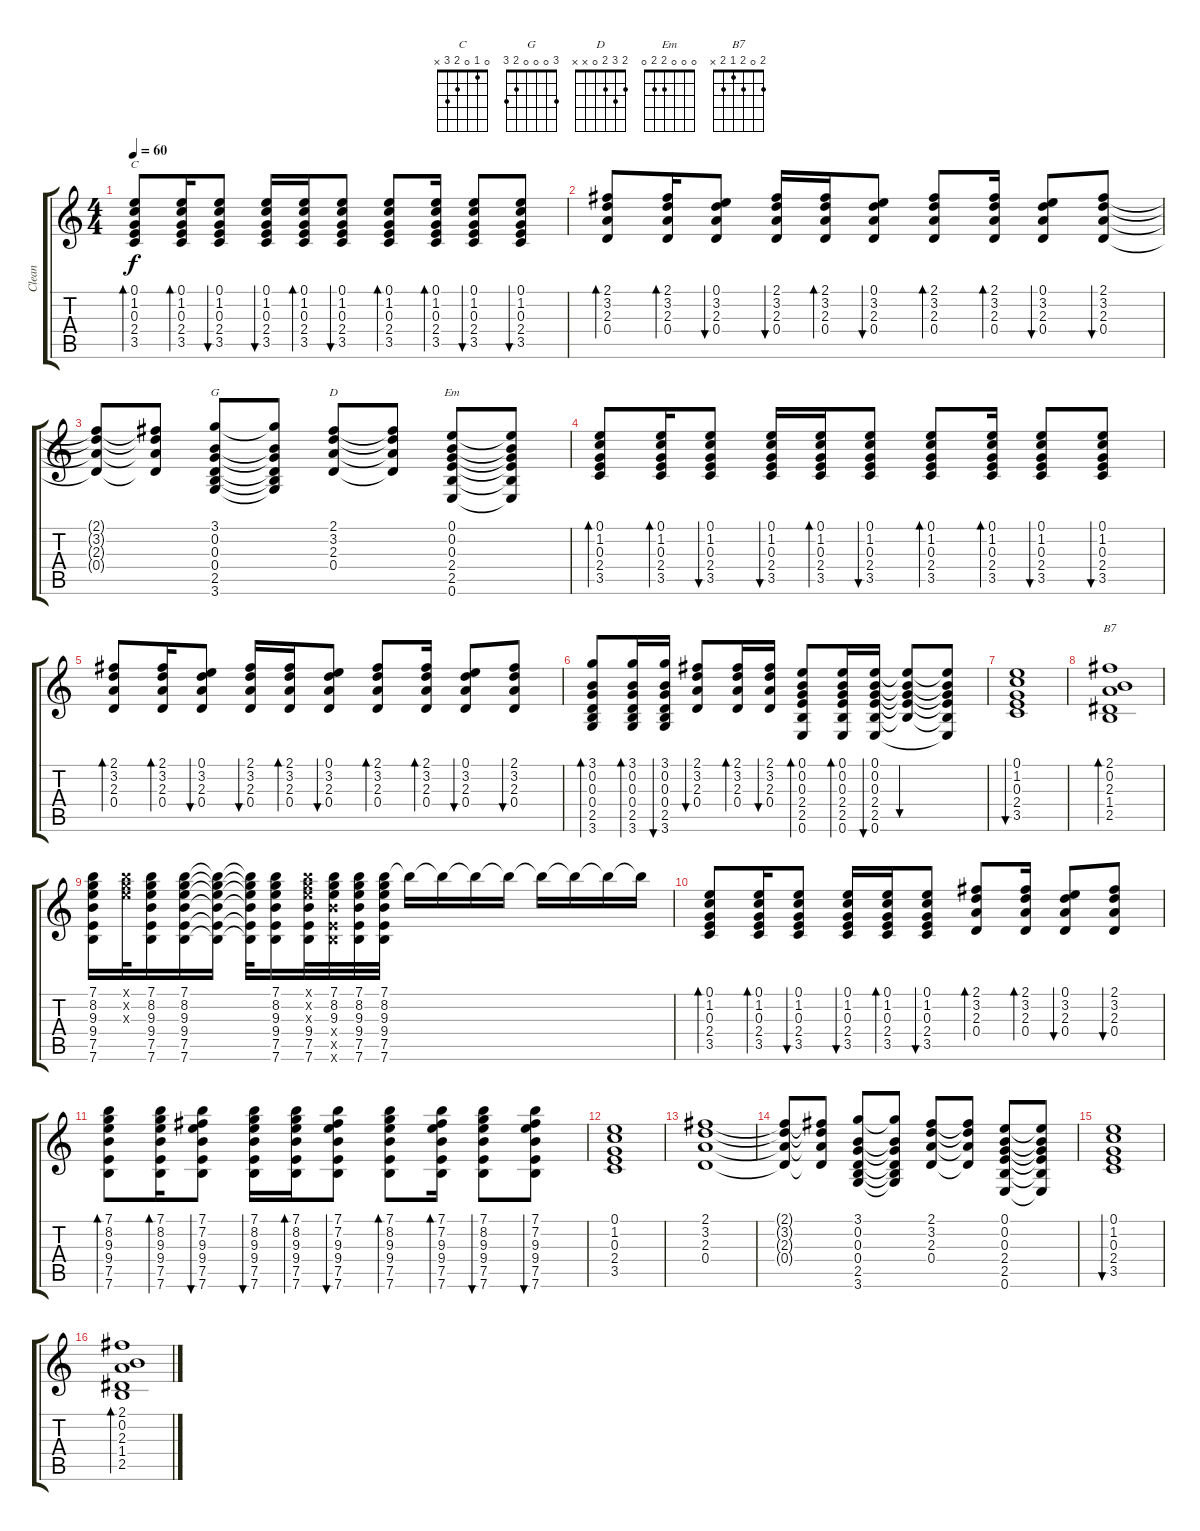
\track ("Clean" "Clean") {instrument electricguitarclean}
\staff {score tabs}
\tuning (E4 B3 G3 D3 A2 E2) {hide}
\chord ("C" 0 1 0 2 3 x)
\chord ("G" 3 0 0 0 2 3)
\chord ("D" 2 3 2 0 x x)
\chord ("Em" 0 0 0 2 2 0)
\chord ("B7" 2 0 2 1 2 x)
\ts (4 4)
\tempo 60
\clef g2
\ks c
(0.1 1.2 0.3 2.4 3.5).8{bd 30 ch "C" dy f} (0.1 1.2 0.3 2.4 3.5).16{bd 30} (0.1 1.2 0.3 2.4 3.5).8{bu 30} (0.1 1.2 0.3 2.4 3.5).16{bu 30} (0.1 1.2 0.3 2.4 3.5).16{bd 30} (0.1 1.2 0.3 2.4 3.5).8{bu 30} (0.1 1.2 0.3 2.4 3.5).8{bd 30} (0.1 1.2 0.3 2.4 3.5).16{bd 30} (0.1 1.2 0.3 2.4 3.5).8{bu 30} (0.1 1.2 0.3 2.4 3.5).8{bu 30} |
(2.1 3.2 2.3 0.4).8{bd 30} (2.1 3.2 2.3 0.4).16{bd 30} (0.1 3.2 2.3 0.4).8{bu 30} (2.1 3.2 2.3 0.4).16{bu 30} (2.1 3.2 2.3 0.4).16{bd 30} (0.1 3.2 2.3 0.4).8{bu 30} (2.1 3.2 2.3 0.4).8{bd 30} (2.1 3.2 2.3 0.4).16{bd 30} (0.1 3.2 2.3 0.4).8{bu 30} (2.1 3.2 2.3 0.4).8{bu 30} |
(2.1{t} 3.2{t} 2.3{t} 0.4{t}).8 (2.1{t} 3.2{t} 2.3{t} 0.4{t}).8 (3.1 0.2 0.3 0.4 2.5 3.6).8{ch "G"} (3.1{t} 0.2{t} 0.3{t} 0.4{t} 2.5{t} 3.6{t}).8 (2.1 3.2 2.3 0.4).8{ch "D"} (2.1{t} 3.2{t} 2.3{t} 0.4{t}).8 (0.1 0.2 0.3 2.4 2.5 0.6).8{ch "Em"} (0.1{t} 0.2{t} 0.3{t} 2.4{t} 2.5{t} 0.6{t}).8 |
(0.1 1.2 0.3 2.4 3.5).8{bd 30} (0.1 1.2 0.3 2.4 3.5).16{bd 30} (0.1 1.2 0.3 2.4 3.5).8{bu 30} (0.1 1.2 0.3 2.4 3.5).16{bu 30} (0.1 1.2 0.3 2.4 3.5).16{bd 30} (0.1 1.2 0.3 2.4 3.5).8{bu 30} (0.1 1.2 0.3 2.4 3.5).8{bd 30} (0.1 1.2 0.3 2.4 3.5).16{bd 30} (0.1 1.2 0.3 2.4 3.5).8{bu 30} (0.1 1.2 0.3 2.4 3.5).8{bu 30} |
(2.1 3.2 2.3 0.4).8{bd 30} (2.1 3.2 2.3 0.4).16{bd 30} (0.1 3.2 2.3 0.4).8{bu 30} (2.1 3.2 2.3 0.4).16{bu 30} (2.1 3.2 2.3 0.4).16{bd 30} (0.1 3.2 2.3 0.4).8{bu 30} (2.1 3.2 2.3 0.4).8{bd 30} (2.1 3.2 2.3 0.4).16{bd 30} (0.1 3.2 2.3 0.4).8{bu 30} (2.1 3.2 2.3 0.4).8{bu 30} |
(3.1 0.2 0.3 0.4 2.5 3.6).8{bd 30} (3.1 0.2 0.3 0.4 2.5 3.6).16{bd 30} (3.1 0.2 0.3 0.4 2.5 3.6).16{bu 30} (2.1 3.2 2.3 0.4).8{bu 30} (2.1 3.2 2.3 0.4).16{bd 30} (2.1 3.2 2.3 0.4).16{bu 30} (0.1 0.2 0.3 2.4 2.5 0.6).8{bd 30} (0.1 0.2 0.3 2.4 2.5 0.6).16{bd 30} (0.1 0.2 0.3 2.4 2.5 0.6).16{bu 30} (0.1{t} 0.2{t} 0.3{t} 2.4{t} 2.5{t}).8{bu 30} (0.1{t} 0.2{t} 0.3{t} 2.4{t} 2.5{t} 0.6{t}).8 |
(0.1 1.2 0.3 2.4 3.5).1{bu 240} |
(2.1 0.2 2.3 1.4 2.5).1{bd 240 ch "B7"} |
(7.1 8.2 9.3 9.4 7.5 7.6).16 (7.1{x} 8.2{x} 9.3{x}).32 (7.1 8.2 9.3 9.4 7.5 7.6).16 (7.1 8.2 9.3 9.4 7.5 7.6).16 (7.1{t} 8.2{t} 9.3{t} 9.4{t} 7.5{t} 7.6{t}).16 (7.1{t} 8.2{t} 9.3{t} 9.4{t} 7.5{t} 7.6{t}).32 (7.1 8.2 9.3 9.4 7.5 7.6).16 (7.1{x} 8.2{x} 9.3{x} 9.4 7.5 7.6).32 (7.1 8.2 9.3 9.4{x} 7.5{x} 7.6{x}).32 (7.1 8.2 9.3 9.4 7.5 7.6).32 (7.1 8.2 9.3 9.4 7.5 7.6).32 7.1{t}.16 7.1{t}.16 7.1{t}.16 7.1{t}.16 7.1{t}.16 7.1{t}.16 7.1{t}.16 7.1{t}.16 |
(0.1 1.2 0.3 2.4 3.5).8{bd 30} (0.1 1.2 0.3 2.4 3.5).16{bd 30} (0.1 1.2 0.3 2.4 3.5).8{bu 30} (0.1 1.2 0.3 2.4 3.5).16{bu 30} (0.1 1.2 0.3 2.4 3.5).16{bd 30} (0.1 1.2 0.3 2.4 3.5).8{bu 30} (2.1 3.2 2.3 0.4).8{bd 30} (2.1 3.2 2.3 0.4).16{bd 30} (0.1 3.2 2.3 0.4).8{bu 30} (2.1 3.2 2.3 0.4).8{bu 30} |
(7.1 8.2 9.3 9.4 7.5 7.6).8{bd 30} (7.1 8.2 9.3 9.4 7.5 7.6).16{bd 30} (7.1 7.2 9.3 9.4 7.5 7.6).8{bu 30} (7.1 8.2 9.3 9.4 7.5 7.6).16{bu 30} (7.1 8.2 9.3 9.4 7.5 7.6).16{bd 30} (7.1 7.2 9.3 9.4 7.5 7.6).8{bu 30} (7.1 8.2 9.3 9.4 7.5 7.6).8{bd 30} (7.1 7.2 9.3 9.4 7.5 7.6).16{bd 30} (7.1 8.2 9.3 9.4 7.5 7.6).8{bu 30} (7.1 7.2 9.3 9.4 7.5 7.6).8{bu 30} |
(0.1 1.2 0.3 2.4 3.5).1 |
(2.1 3.2 2.3 0.4).1 |
(2.1{t} 3.2{t} 2.3{t} 0.4{t}).8 (2.1{t} 3.2{t} 2.3{t} 0.4{t}).8 (3.1 0.2 0.3 0.4 2.5 3.6).8 (3.1{t} 0.2{t} 0.3{t} 0.4{t} 2.5{t} 3.6{t}).8 (2.1 3.2 2.3 0.4).8 (2.1{t} 3.2{t} 2.3{t} 0.4{t}).8 (0.1 0.2 0.3 2.4 2.5 0.6).8 (0.1{t} 0.2{t} 0.3{t} 2.4{t} 2.5{t} 0.6{t}).8 |
(0.1 1.2 0.3 2.4 3.5).1{bu 240} |
(2.1 0.2 2.3 1.4 2.5).1{bd 240}
